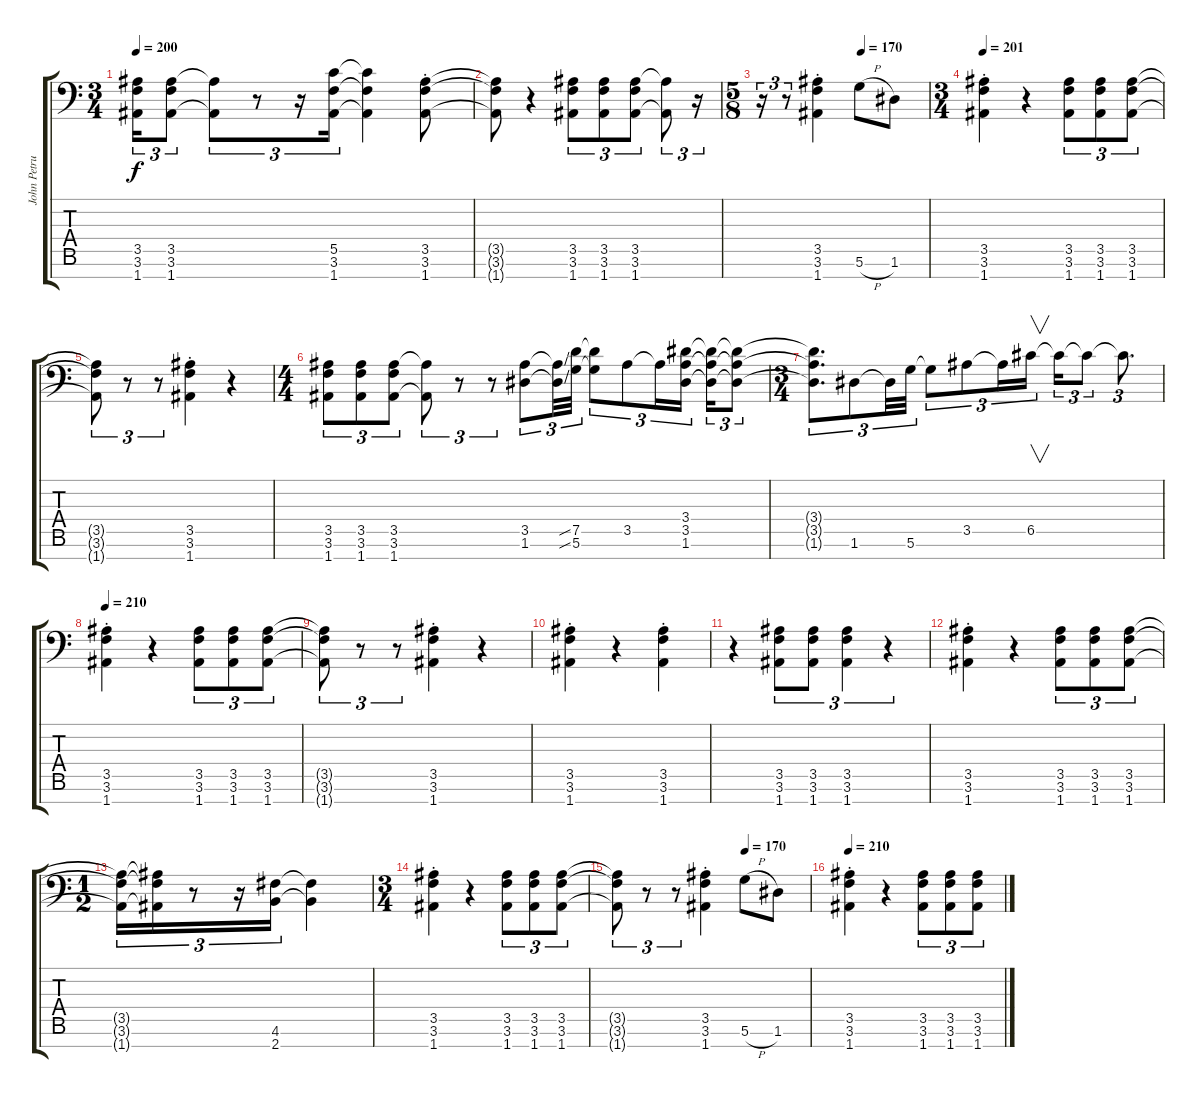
\track ("John Petrucci" "John Petru") {instrument distortionguitar}
\staff {score tabs}
\tuning (D4 A3 F3 C3 G2 D2 A1) {hide}
\ts (3 4)
\tempo 200
\clef f4
\ks c
(3.5{t} 3.6{t} 1.7{t}).16{tu (3 2) dy f} (3.5 3.6 1.7).8{tu (3 2)} (3.5{t} 1.7{t}).8{tu (3 2)} r.8{tu (3 2)} r.16{tu (3 2)} (5.5 3.6 1.7).16{tu (3 2)} (5.5{t} 3.6{t} 1.7{t}).4 (3.5 3.6{st} 1.7).8 |
(3.5{t} 3.6{t} 1.7{t}).8 r.4 (3.5 3.6 1.7).8{tu (3 2)} (3.5 3.6 1.7).8{tu (3 2)} (3.5 3.6 1.7).8{tu (3 2)} (3.5{t} 1.7{t}).8{tu (3 2)} r.16{tu (3 2)} |
\ts (5 8)
\tempo (170 0.6)
r.16{tu (3 2)} r.8{tu (3 2)} (3.5 3.6{st} 1.7).4 5.6{h}.8 1.6.8 |
\ts (3 4)
\tempo 201
(3.5 3.6{st} 1.7).4 r.4 (3.5 3.6 1.7).8{tu (3 2)} (3.5 3.6 1.7).8{tu (3 2)} (3.5 3.6 1.7).8{tu (3 2)} |
(3.5{t} 3.6{t} 1.7{t}).8{tu (3 2)} r.8{tu (3 2)} r.8{tu (3 2)} (3.5 3.6{st} 1.7).4 r.4 |
\ts (4 4)
(3.5 3.6 1.7).8{tu (3 2)} (3.5 3.6 1.7).8{tu (3 2)} (3.5 3.6 1.7).8{tu (3 2)} (3.5{t} 1.7{t}).8{tu (3 2)} r.8{tu (3 2)} r.8{tu (3 2)} (3.5 1.6).8{tu (3 2)} (3.5{ss t} 1.6{ss t}).32{tu (3 2)} (7.5 5.6).32{tu (3 2)} (7.5{t} 5.6{t}).8{tu (3 2)} 3.5.8{tu (3 2)} 3.5{t}.16{tu (3 2)} (3.4 3.5 1.6).16{tu (3 2) beam splitsecondary} (3.4{t} 3.5{t} 1.6{t}).16{tu (3 2)} (3.4{t} 3.5{t} 1.6{t}).8{tu (3 2)} |
\ts (3 4)
(3.4{t} 3.5{t} 1.6{t}).8{d tu (3 2)} 1.6.8{tu (3 2)} 1.6{t}.32{tu (3 2)} 5.6.32{tu (3 2)} 5.6{t}.8{tu (3 2)} 3.5.8{tu (3 2)} 3.5{t}.16{tu (3 2)} 6.5.16{v tu (3 2)} 6.5{t}.16{tu (3 2)} 6.5{t}.8{tu (3 2)} 6.5{t}.8{d tu (3 2)} |
\tempo 210
(3.5 3.6{st} 1.7).4 r.4 (3.5 3.6 1.7).8{tu (3 2)} (3.5 3.6 1.7).8{tu (3 2)} (3.5 3.6 1.7).8{tu (3 2)} |
(3.5{t} 3.6{t} 1.7{t}).8{tu (3 2)} r.8{tu (3 2)} r.8{tu (3 2)} (3.5 3.6{st} 1.7).4 r.4 |
(3.5 3.6{st} 1.7).4 r.4 (3.5 3.6{st} 1.7).4 |
r.4 (3.5 3.6 1.7).8{tu (3 2)} (3.5 3.6 1.7).8{tu (3 2)} (3.5 3.6 1.7).4{tu (3 2)} r.4{tu (3 2)} |
(3.5 3.6{st} 1.7).4 r.4 (3.5 3.6 1.7).8{tu (3 2)} (3.5 3.6 1.7).8{tu (3 2)} (3.5 3.6 1.7).8{tu (3 2)} |
\ts (1 2)
(3.5{t} 3.6{t} 1.7{t}).16{tu (3 2)} (3.5{t} 3.6{t} 1.7{t}).16{tu (3 2)} r.8{tu (3 2)} r.16{tu (3 2)} (4.6 2.7).16{tu (3 2)} (4.6{t} 2.7{t}).4 |
\ts (3 4)
(3.5 3.6{st} 1.7).4 r.4 (3.5 3.6 1.7).8{tu (3 2)} (3.5 3.6 1.7).8{tu (3 2)} (3.5 3.6 1.7).8{tu (3 2)} |
\tempo (170 0.6666666666666666)
(3.5{t} 3.6{t} 1.7{t}).8{tu (3 2)} r.8{tu (3 2)} r.8{tu (3 2)} (3.5 3.6{st} 1.7).4 5.6{h}.8 1.6.8 |
\tempo 210
(3.5 3.6{st} 1.7).4 r.4 (3.5 3.6 1.7).8{tu (3 2)} (3.5 3.6 1.7).8{tu (3 2)} (3.5 3.6 1.7).8{tu (3 2)}
